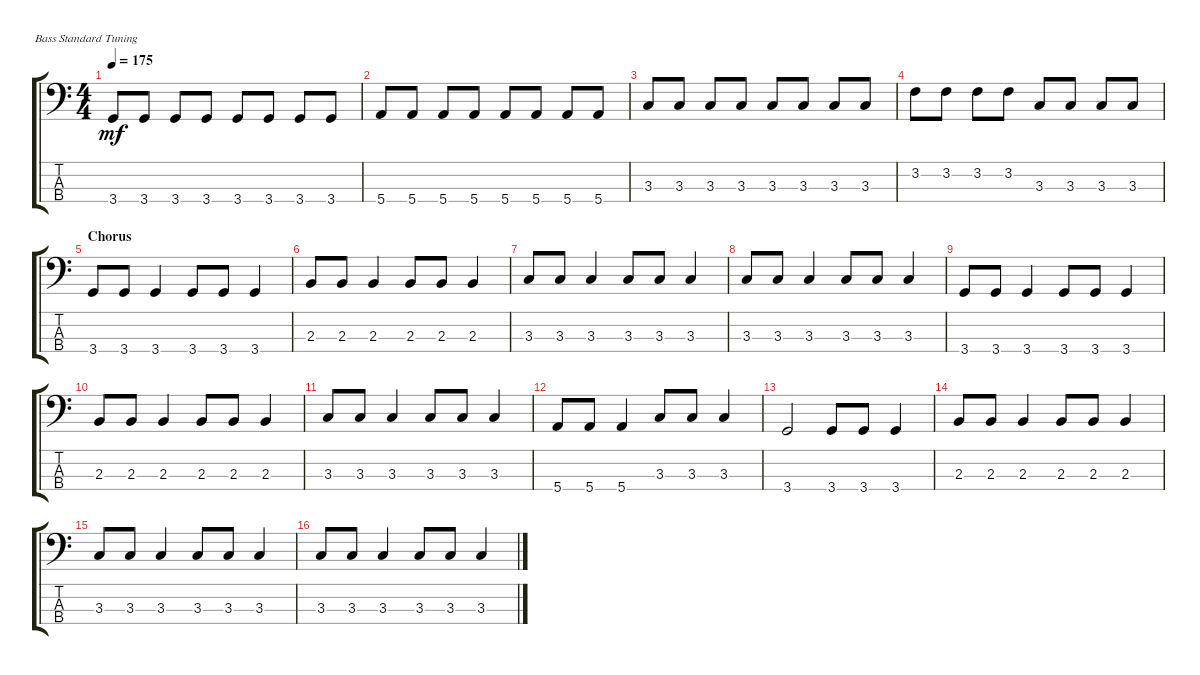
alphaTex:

\defaultSystemsLayout 4
\bracketExtendMode groupsimilarinstruments
\singleTrackTrackNamePolicy hidden
\multiTrackTrackNamePolicy hidden
\firstSystemTrackNameOrientation horizontal
\otherSystemsTrackNameOrientation horizontal
\track ("Electric Bass" "E-Bass") {solo instrument electricbassfinger}
\staff {score tabs}
\tuning (G2 D2 A1 E1)
\ts (4 4)
\tempo 175
\clef f4
\ks c
3.4.8{dy mf} 3.4.8 3.4.8 3.4.8 3.4.8 3.4.8 3.4.8 3.4.8 |
5.4.8 5.4.8 5.4.8 5.4.8 5.4.8 5.4.8 5.4.8 5.4.8 |
3.3.8 3.3.8 3.3.8 3.3.8 3.3.8 3.3.8 3.3.8 3.3.8 |
3.2.8 3.2.8 3.2.8 3.2.8 3.3.8 3.3.8 3.3.8 3.3.8 |
\section ("" "Chorus")
3.4.8 3.4.8 3.4.4 3.4.8 3.4.8 3.4.4 |
2.3.8 2.3.8 2.3.4 2.3.8 2.3.8 2.3.4 |
3.3.8 3.3.8 3.3.4 3.3.8 3.3.8 3.3.4 |
3.3.8 3.3.8 3.3.4 3.3.8 3.3.8 3.3.4 |
3.4.8 3.4.8 3.4.4 3.4.8 3.4.8 3.4.4 |
2.3.8 2.3.8 2.3.4 2.3.8 2.3.8 2.3.4 |
3.3.8 3.3.8 3.3.4 3.3.8 3.3.8 3.3.4 |
5.4.8 5.4.8 5.4.4 3.3.8 3.3.8 3.3.4 |
3.4.2 3.4.8 3.4.8 3.4.4 |
2.3.8 2.3.8 2.3.4 2.3.8 2.3.8 2.3.4 |
3.3.8 3.3.8 3.3.4 3.3.8 3.3.8 3.3.4 |
3.3.8 3.3.8 3.3.4 3.3.8 3.3.8 3.3.4
